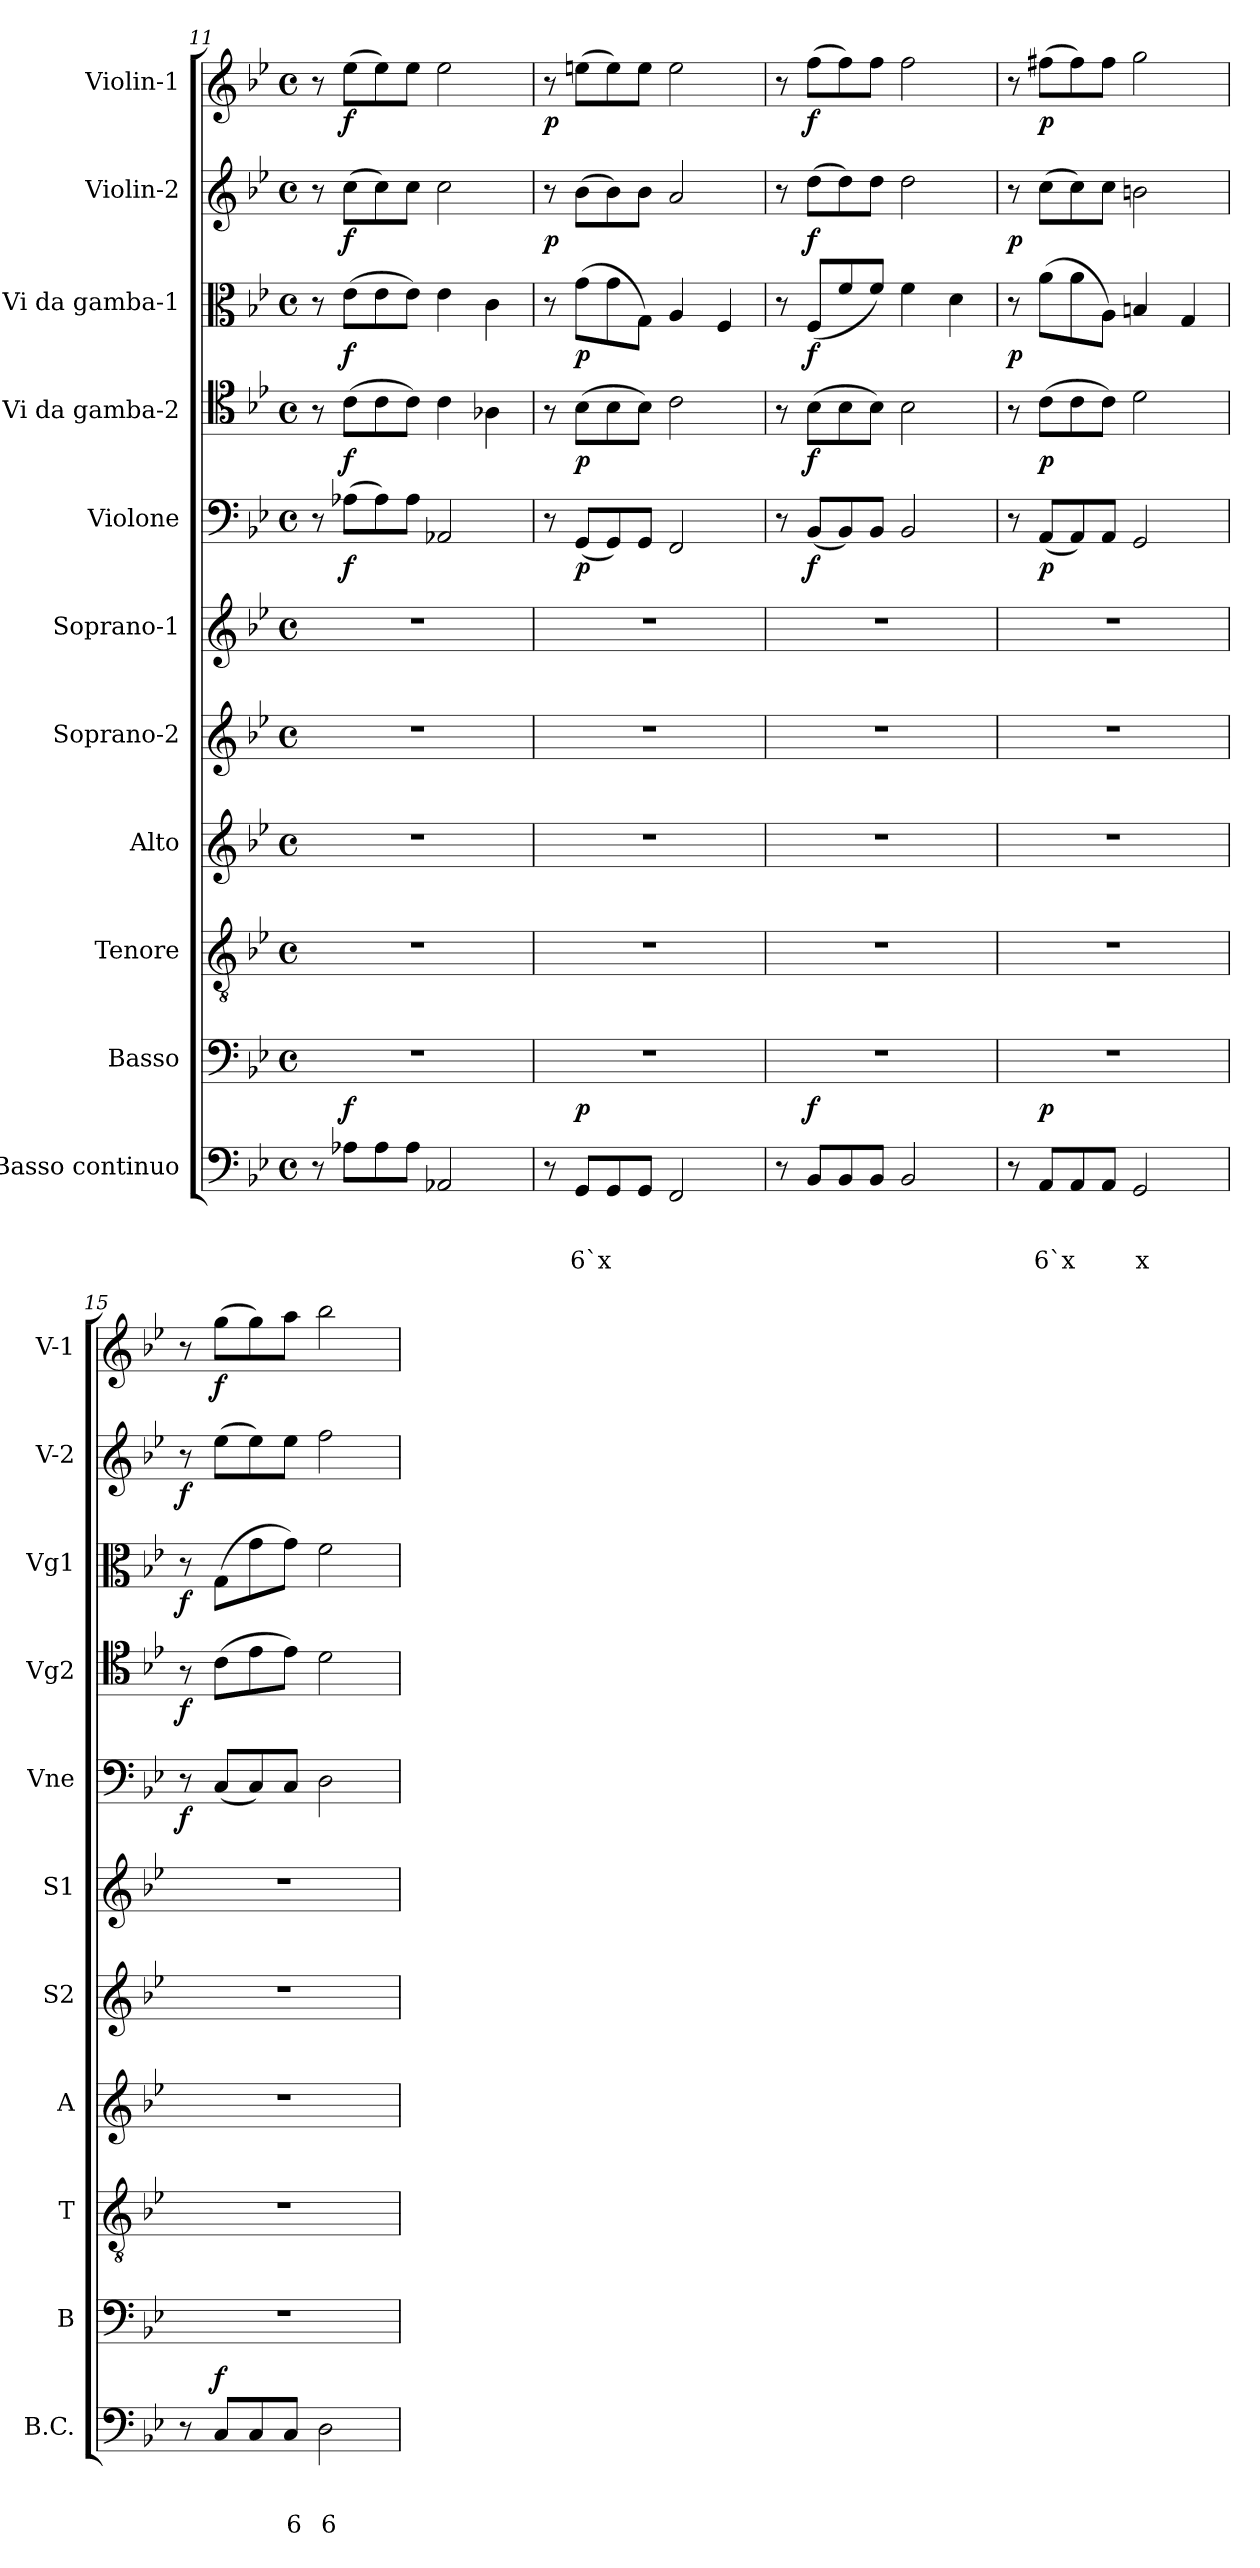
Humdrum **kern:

**kern	**text	**text	**text	**dynam	**kern	**kern	**kern	**kern	**kern	**kern	**dynam	**kern	**dynam	**kern	**dynam	**kern	**dynam	**kern	**dynam
*part11	*part11	*part11	*part11	*part11	*part10	*part9	*part8	*part7	*part6	*part5	*part5	*part4	*part4	*part3	*part3	*part2	*part2	*part1	*part1
*staff11	*staff11	*staff11	*staff11	*staff11	*staff10	*staff9	*staff8	*staff7	*staff6	*staff5	*staff5	*staff4	*staff4	*staff3	*staff3	*staff2	*staff2	*staff1	*staff1
*I"Basso continuo	*	*	*	*	*I"Basso	*I"Tenore	*I"Alto	*I"Soprano-2	*I"Soprano-1	*I"Violone	*	*I"Vi da gamba-2	*	*I"Vi da gamba-1	*	*I"Violin-2	*	*I"Violin-1	*
*I'B.C.	*	*	*	*	*I'B	*I'T	*I'A	*I'S2	*I'S1	*I'Vne	*	*I'Vg2	*	*I'Vg1	*	*I'V-2	*	*I'V-1	*
*clefF4	*	*	*	*	*clefF4	*clefGv2	*clefG2	*clefG2	*clefG2	*clefF4	*	*clefC4	*	*clefC3	*	*clefG2	*	*clefG2	*
*k[b-e-]	*	*	*	*	*k[b-e-]	*k[b-e-]	*k[b-e-]	*k[b-e-]	*k[b-e-]	*k[b-e-]	*	*k[b-e-]	*	*k[b-e-]	*	*k[b-e-]	*	*k[b-e-]	*
*B-:	*	*	*	*	*B-:	*B-:	*B-:	*B-:	*B-:	*B-:	*	*B-:	*	*B-:	*	*B-:	*	*B-:	*
*M4/4	*	*	*	*	*M4/4	*M4/4	*M4/4	*M4/4	*M4/4	*M4/4	*	*M4/4	*	*M4/4	*	*M4/4	*	*M4/4	*
*met(c)	*	*	*	*	*met(c)	*met(c)	*met(c)	*met(c)	*met(c)	*met(c)	*	*met(c)	*	*met(c)	*	*met(c)	*	*met(c)	*
=11	=11	=11	=11	=11	=11	=11	=11	=11	=11	=11	=11	=11	=11	=11	=11	=11	=11	=11	=11
8r	.	.	.	.	1r	1r	1r	1r	1r	8r	.	8r	.	8r	.	8r	.	8r	.
!	!	!	!	!LO:DY:a	!	!	!	!	!	!	!LO:DY:b	!	!LO:DY:b	!	!LO:DY:b	!	!LO:DY:b	!	!LO:DY:b
8A-X\L	.	.	.	f	.	.	.	.	.	(>8A-X\L	f	(>8c\L	f	(>8e-\L	f	(>8cc\L	f	(>8ee-\L	f
8A-\	.	.	.	.	.	.	.	.	.	8A-\)	.	8c\	.	8e-\	.	8cc\)	.	8ee-\)	.
8A-\J	.	.	.	.	.	.	.	.	.	8A-\J	.	8c\J)	.	8e-\J)	.	8cc\J	.	8ee-\J	.
2AA-X/	.	.	.	.	.	.	.	.	.	2AA-X/	.	4c\	.	4e-\	.	2cc\	.	2ee-\	.
.	.	.	.	.	.	.	.	.	.	.	.	4A-X\	.	4c\	.	.	.	.	.
=12	=12	=12	=12	=12	=12	=12	=12	=12	=12	=12	=12	=12	=12	=12	=12	=12	=12	=12	=12
!	!	!	!	!	!	!	!	!	!	!	!	!	!	!	!	!	!LO:DY:b	!	!LO:DY:b
8r	.	.	.	.	1r	1r	1r	1r	1r	8r	.	8r	.	8r	.	8r	p	8r	p
!	!	!	!LO:LY:b	!LO:DY:a	!	!	!	!	!	!	!LO:DY:b	!	!LO:DY:b	!	!LO:DY:b	!	!	!	!
8GG/L	.	.	6`x	p	.	.	.	.	.	(<8GG/L	p	(>8B-\L	p	(>8g\L	p	(>8b-\L	.	(>8een\L	.
8GG/	.	.	.	.	.	.	.	.	.	8GG/)	.	8B-\	.	8g\	.	8b-\)	.	8ee\)	.
8GG/J	.	.	.	.	.	.	.	.	.	8GG/J	.	8B-\J)	.	8G\J)	.	8b-\J	.	8ee\J	.
2FF/	.	.	.	.	.	.	.	.	.	2FF/	.	2c\	.	4A/	.	2a/	.	2ee\	.
.	.	.	.	.	.	.	.	.	.	.	.	.	.	4F/	.	.	.	.	.
!!LO:PB:g=z
=13	=13	=13	=13	=13	=13	=13	=13	=13	=13	=13	=13	=13	=13	=13	=13	=13	=13	=13	=13
8r	.	.	.	.	1r	1r	1r	1r	1r	8r	.	8r	.	8r	.	8r	.	8r	.
!	!	!	!	!LO:DY:a	!	!	!	!	!	!	!LO:DY:b	!	!LO:DY:b	!	!LO:DY:b	!	!LO:DY:b	!	!LO:DY:b
8BB-/L	.	.	.	f	.	.	.	.	.	(<8BB-/L	f	(>8B-\L	f	(<8F/L	f	(>8dd\L	f	(>8ff\L	f
8BB-/	.	.	.	.	.	.	.	.	.	8BB-/)	.	8B-\	.	8f/	.	8dd\)	.	8ff\)	.
8BB-/J	.	.	.	.	.	.	.	.	.	8BB-/J	.	8B-\J)	.	8f/J)	.	8dd\J	.	8ff\J	.
2BB-/	.	.	.	.	.	.	.	.	.	2BB-/	.	2B-\	.	4f\	.	2dd\	.	2ff\	.
.	.	.	.	.	.	.	.	.	.	.	.	.	.	4d\	.	.	.	.	.
=14	=14	=14	=14	=14	=14	=14	=14	=14	=14	=14	=14	=14	=14	=14	=14	=14	=14	=14	=14
!	!	!	!	!	!	!	!	!	!	!	!	!	!	!	!LO:DY:b	!	!LO:DY:b	!	!
8r	.	.	.	.	1r	1r	1r	1r	1r	8r	.	8r	.	8r	p	8r	p	8r	.
!	!	!	!LO:LY:b	!LO:DY:a	!	!	!	!	!	!	!LO:DY:b	!	!LO:DY:b	!	!	!	!	!	!LO:DY:b
8AA/L	.	.	6`x	p	.	.	.	.	.	(<8AA/L	p	(>8c\L	p	(>8a\L	.	(>8cc\L	.	(>8ff#X\L	p
8AA/	.	.	.	.	.	.	.	.	.	8AA/)	.	8c\	.	8a\	.	8cc\)	.	8ff#\)	.
8AA/J	.	.	.	.	.	.	.	.	.	8AA/J	.	8c\J)	.	8A\J)	.	8cc\J	.	8ff#\J	.
!	!	!	!LO:LY:b	!	!	!	!	!	!	!	!	!	!	!	!	!	!	!	!
2GG/	.	.	x	.	.	.	.	.	.	2GG/	.	2d\	.	4Bn/	.	2bn\	.	2gg\	.
.	.	.	.	.	.	.	.	.	.	.	.	.	.	4G/	.	.	.	.	.
=15	=15	=15	=15	=15	=15	=15	=15	=15	=15	=15	=15	=15	=15	=15	=15	=15	=15	=15	=15
!	!	!	!	!	!	!	!	!	!	!	!LO:DY:b	!	!LO:DY:b	!	!LO:DY:b	!	!LO:DY:b	!	!
8r	.	.	.	.	1r	1r	1r	1r	1r	8r	f	8r	f	8r	f	8r	f	8r	.
!	!	!	!	!LO:DY:a	!	!	!	!	!	!	!	!	!	!	!	!	!	!	!LO:DY:b
8C/L	.	.	.	f	.	.	.	.	.	(<8C/L	.	(>8c\L	.	(>8G\L	.	(>8ee-\L	.	(>8gg\L	f
8C/	.	.	.	.	.	.	.	.	.	8C/)	.	8e-\	.	8g\	.	8ee-\)	.	8gg\)	.
!	!	!	!LO:LY:b	!	!	!	!	!	!	!	!	!	!	!	!	!	!	!	!
8C/J	.	.	6	.	.	.	.	.	.	8C/J	.	8e-\J)	.	8g\J)	.	8ee-\J	.	8aa\J	.
!	!	!	!LO:LY:b	!	!	!	!	!	!	!	!	!	!	!	!	!	!	!	!
2D\	.	.	6	.	.	.	.	.	.	2D\	.	2d\	.	2f\	.	2ff\	.	2bb-\	.
=	=	=	=	=	=	=	=	=	=	=	=	=	=	=	=	=	=	=	=
*-	*-	*-	*-	*-	*-	*-	*-	*-	*-	*-	*-	*-	*-	*-	*-	*-	*-	*-	*-
